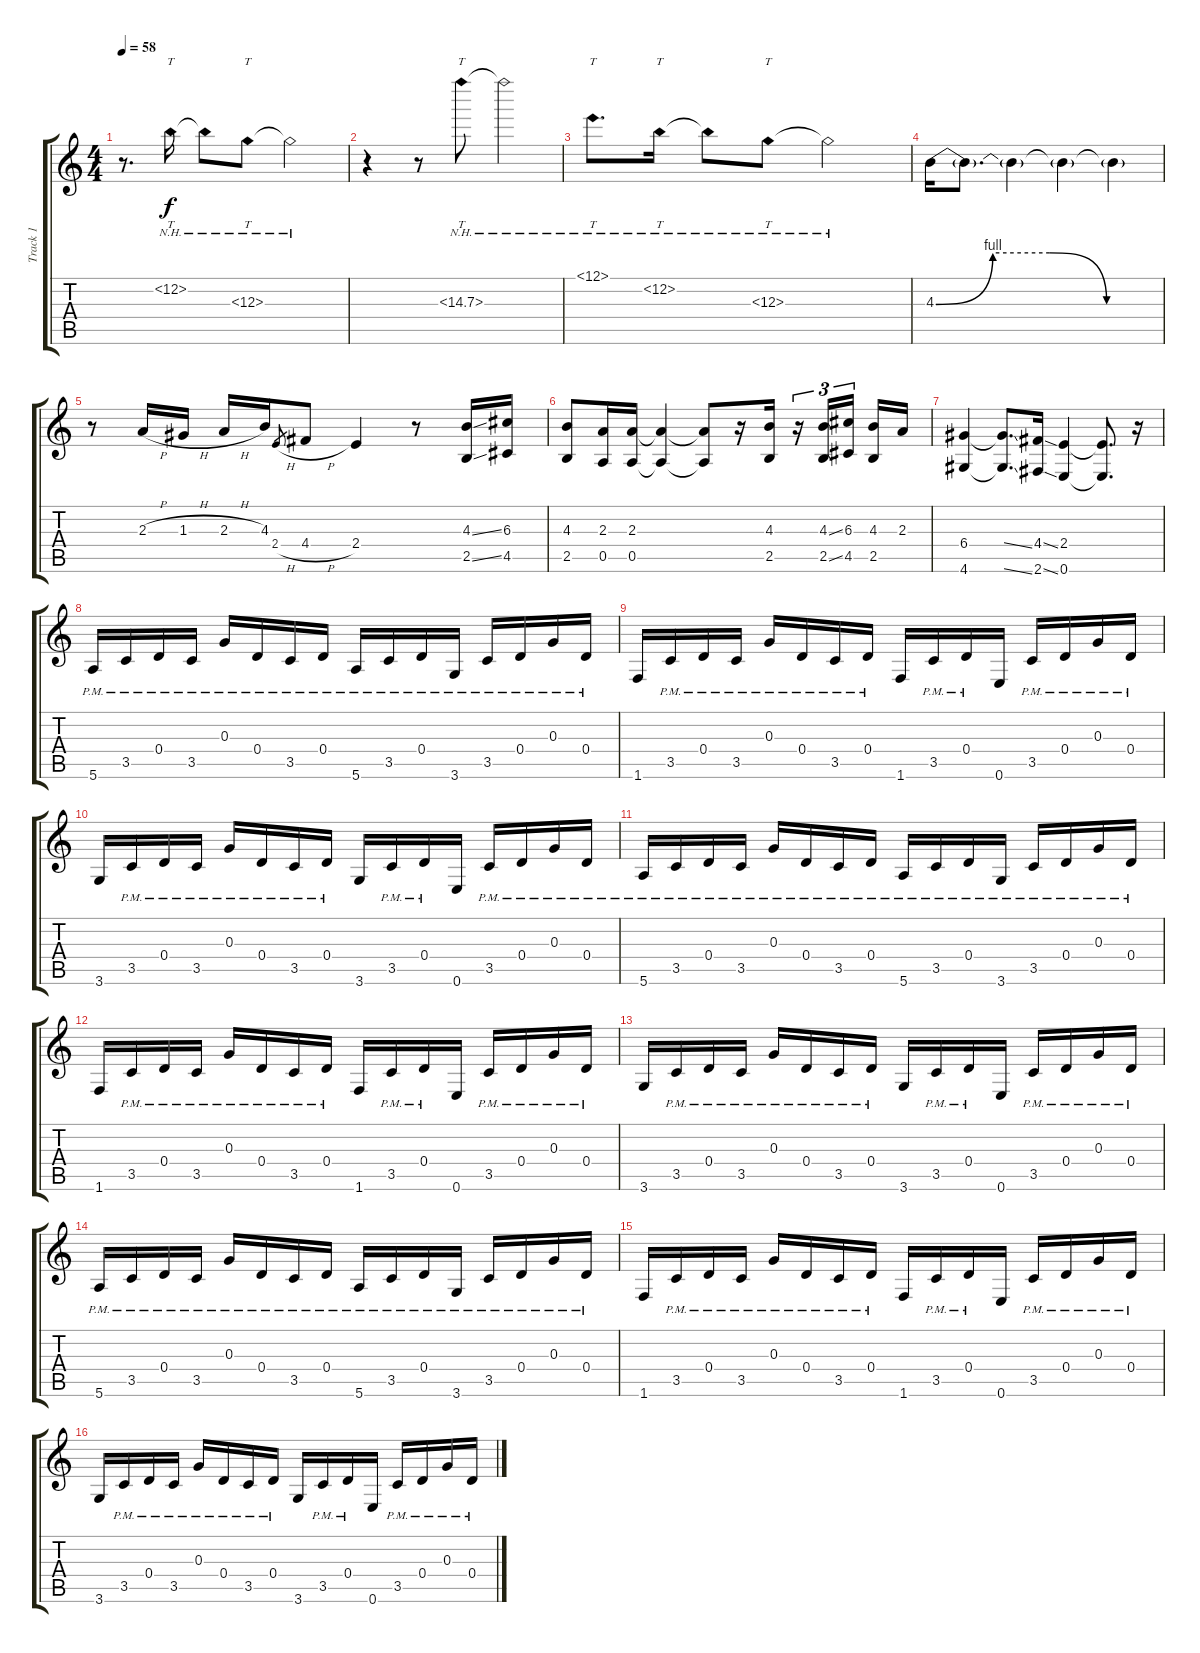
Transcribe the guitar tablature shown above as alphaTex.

\track ("Track 1" "Track 1") {instrument acousticguitarsteel}
\staff {score tabs}
\tuning (E4 B3 G3 D3 A2 E2) {hide}
\ts (4 4)
\tempo 58
\clef g2
\ks c
r.8{d dy f} 12.2{nh}.16{tt} 12.2{nh t}.8 13.3{nh}.8{tt} 13.3{nh t}.2 |
r.4 r.8 14.3{nh}.8{tt} 14.3{nh t}.2 |
12.1{nh}.8{tt d} 12.2{nh}.16{tt} 12.2{nh t}.8 13.3{nh}.8{tt} 13.3{nh t}.2 |
4.3{be (custom 0 0 15 4 30 4 45 0 60 0)}.16 4.3{t}.8{d} 4.3{t}.4 4.3{t}.4 4.3{t}.4 |
r.8 2.3{h}.16 1.3{h}.16 2.3{h}.16 4.3.16 2.4{h}.8{gr} 4.4{h}.8 2.4.4 r.8 (4.3{ss} 2.5{ss}).16 (6.3 4.5).16 |
(4.3 2.5).8 (2.3 0.5).16 (2.3 0.5).16 (2.3{t} 0.5{t}).4 (2.3{t} 0.5{t}).8 r.16 (4.3 2.5).16 r.16{tu (3 2)} (4.3{ss} 2.5{ss}).16{tu (3 2)} (6.3 4.5).16{tu (3 2)} (4.3 2.5).16 2.3.16 |
(6.4 4.6).4 (6.4{ss t} 4.6{ss t}).8{d} (4.4{ss} 2.6{ss}).16 (2.4 0.6).4 (2.4{t} 0.6{t}).8{d} r.16 |
5.6{pm}.16 3.5{pm}.16 0.4{pm}.16 3.5{pm}.16 0.3{pm}.16 0.4{pm}.16 3.5{pm}.16 0.4{pm}.16 5.6{pm}.16 3.5{pm}.16 0.4{pm}.16 3.6{pm}.16 3.5{pm}.16 0.4{pm}.16 0.3{pm}.16 0.4{pm}.16 |
1.6.16 3.5{pm}.16 0.4{pm}.16 3.5{pm}.16 0.3{pm}.16 0.4{pm}.16 3.5{pm}.16 0.4{pm}.16 1.6.16 3.5{pm}.16 0.4{pm}.16 0.6.16 3.5{pm}.16 0.4{pm}.16 0.3{pm}.16 0.4{pm}.16 |
3.6.16 3.5{pm}.16 0.4{pm}.16 3.5{pm}.16 0.3{pm}.16 0.4{pm}.16 3.5{pm}.16 0.4{pm}.16 3.6.16 3.5{pm}.16 0.4{pm}.16 0.6.16 3.5{pm}.16 0.4{pm}.16 0.3{pm}.16 0.4{pm}.16 |
5.6{pm}.16 3.5{pm}.16 0.4{pm}.16 3.5{pm}.16 0.3{pm}.16 0.4{pm}.16 3.5{pm}.16 0.4{pm}.16 5.6{pm}.16 3.5{pm}.16 0.4{pm}.16 3.6{pm}.16 3.5{pm}.16 0.4{pm}.16 0.3{pm}.16 0.4{pm}.16 |
1.6.16 3.5{pm}.16 0.4{pm}.16 3.5{pm}.16 0.3{pm}.16 0.4{pm}.16 3.5{pm}.16 0.4{pm}.16 1.6.16 3.5{pm}.16 0.4{pm}.16 0.6.16 3.5{pm}.16 0.4{pm}.16 0.3{pm}.16 0.4{pm}.16 |
3.6.16 3.5{pm}.16 0.4{pm}.16 3.5{pm}.16 0.3{pm}.16 0.4{pm}.16 3.5{pm}.16 0.4{pm}.16 3.6.16 3.5{pm}.16 0.4{pm}.16 0.6.16 3.5{pm}.16 0.4{pm}.16 0.3{pm}.16 0.4{pm}.16 |
5.6{pm}.16 3.5{pm}.16 0.4{pm}.16 3.5{pm}.16 0.3{pm}.16 0.4{pm}.16 3.5{pm}.16 0.4{pm}.16 5.6{pm}.16 3.5{pm}.16 0.4{pm}.16 3.6{pm}.16 3.5{pm}.16 0.4{pm}.16 0.3{pm}.16 0.4{pm}.16 |
1.6.16 3.5{pm}.16 0.4{pm}.16 3.5{pm}.16 0.3{pm}.16 0.4{pm}.16 3.5{pm}.16 0.4{pm}.16 1.6.16 3.5{pm}.16 0.4{pm}.16 0.6.16 3.5{pm}.16 0.4{pm}.16 0.3{pm}.16 0.4{pm}.16 |
3.6.16 3.5{pm}.16 0.4{pm}.16 3.5{pm}.16 0.3{pm}.16 0.4{pm}.16 3.5{pm}.16 0.4{pm}.16 3.6.16 3.5{pm}.16 0.4{pm}.16 0.6.16 3.5{pm}.16 0.4{pm}.16 0.3{pm}.16 0.4{pm}.16
